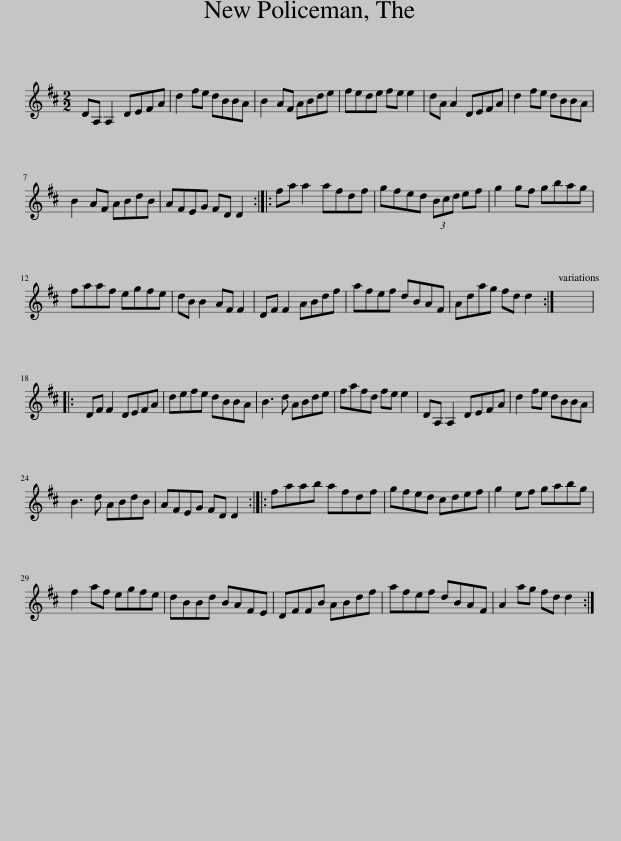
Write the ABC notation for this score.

X:1
L:1/8
M:2/2
I:linebreak $
K:D
V:1 treble
V:1
 DA, A,2 DEFA | d2 fe dBBA | B2 AF ABde | fede fe e2 | dA A2 DEFA | %5
 d2 fe dBBA |$ B2 AF ABdB | AFEG FD D2 :: fa a2 afdf | gfed (3Bcd ef | %10
 g2 gf gbag |$ faaf egfe | dB B2 AF F2 | DF F2 ABdf | afef dBAF | %15
 Adag fd d2 :| x8 |:$ DF F2 DEFA | defe dBBA | B3 d ABde | %20
 fafd fe e2 | DA, A,2 DEFA | d2 fe dBBA |$ B3 d ABdB | AFEG FD D2 :: %25
 faab afdf | gfed cdef | g2 ef gabg |$ f2 af egfe | dBBd BAFE | %30
 DFFB ABdf | afef dBAF | A2 ag fd d2 :| %33
